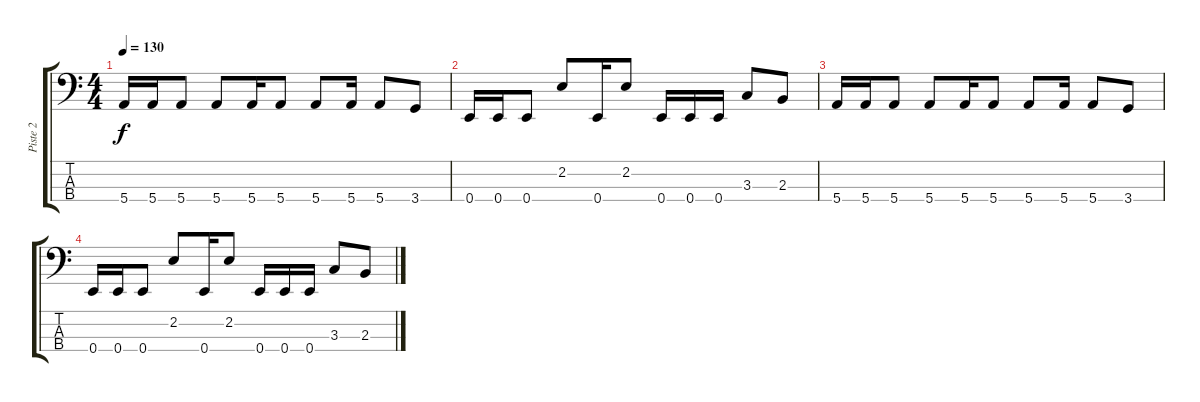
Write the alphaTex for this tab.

\track ("Piste 2" "Piste 2") {instrument electricbassfinger}
\staff {score tabs}
\tuning (G2 D2 A1 E1) {hide}
\ts (4 4)
\tempo 130
\clef f4
\ks c
5.4.16{dy f} 5.4.16 5.4.8 5.4.8 5.4.16 5.4.8 5.4.8 5.4.16 5.4.8 3.4.8 |
0.4.16 0.4.16 0.4.8 2.2.8 0.4.16 2.2.8 0.4.16 0.4.16 0.4.16 3.3.8 2.3.8 |
5.4.16 5.4.16 5.4.8 5.4.8 5.4.16 5.4.8 5.4.8 5.4.16 5.4.8 3.4.8 |
0.4.16 0.4.16 0.4.8 2.2.8 0.4.16 2.2.8 0.4.16 0.4.16 0.4.16 3.3.8 2.3.8
